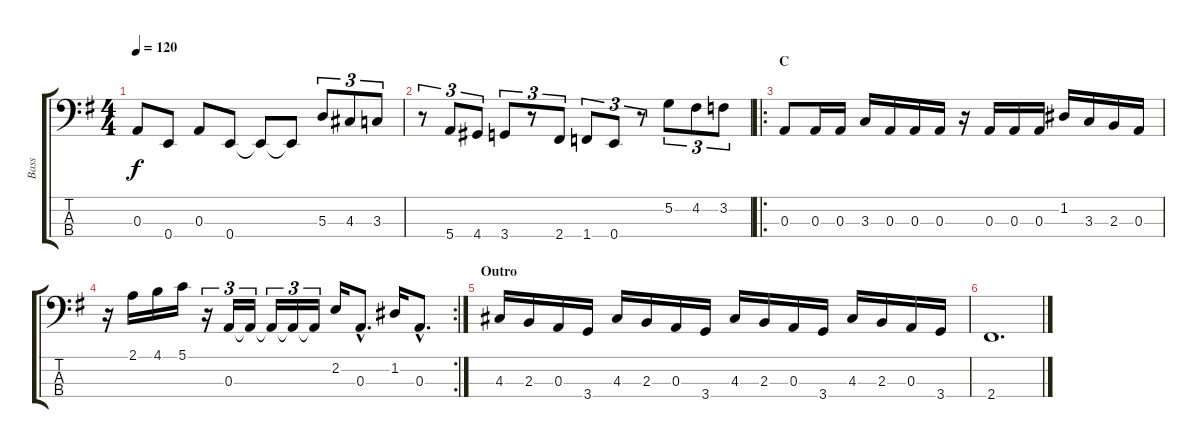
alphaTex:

\track ("Bass" "Bass") {instrument electricbasspick}
\staff {score tabs}
\tuning (G2 D2 A1 E1) {hide}
\ts (4 4)
\tempo 120
\clef f4
\ks eminor
0.3.8{dy f} 0.4.8 0.3.8 0.4.8 0.4{t}.8 0.4{t}.8 5.3.8{tu (3 2)} 4.3.8{tu (3 2)} 3.3.8{tu (3 2)} |
r.8{tu (3 2)} 5.4.8{tu (3 2)} 4.4.8{tu (3 2)} 3.4.8{tu (3 2)} r.8{tu (3 2)} 2.4.8{tu (3 2)} 1.4.8{tu (3 2)} 0.4.8{tu (3 2)} r.8{tu (3 2)} 5.2.8{tu (3 2)} 4.2.8{tu (3 2)} 3.2.8{tu (3 2)} |
\ro
\section ("" "C")
0.3.8 0.3.16 0.3.16 3.3.16 0.3.16 0.3.16 0.3.16 r.16 0.3.16 0.3.16 0.3.16 1.2.16 3.3.16 2.3.16 0.3.16 |
\rc 2
r.16 2.1.16 4.1.16 5.1.16 r.16{tu (3 2)} 0.3.16{tu (3 2)} 0.3{t}.16{tu (3 2)} 0.3{t}.16{tu (3 2)} 0.3{t}.16{tu (3 2)} 0.3{t}.16{tu (3 2)} 2.2.16 0.3{hac}.8{d} 1.2.16 0.3{hac}.8{d} |
\section ("" "Outro")
4.3.16 2.3.16 0.3.16 3.4.16 4.3.16 2.3.16 0.3.16 3.4.16 4.3.16 2.3.16 0.3.16 3.4.16 4.3.16 2.3.16 0.3.16 3.4.16 |
2.4.1{d}
